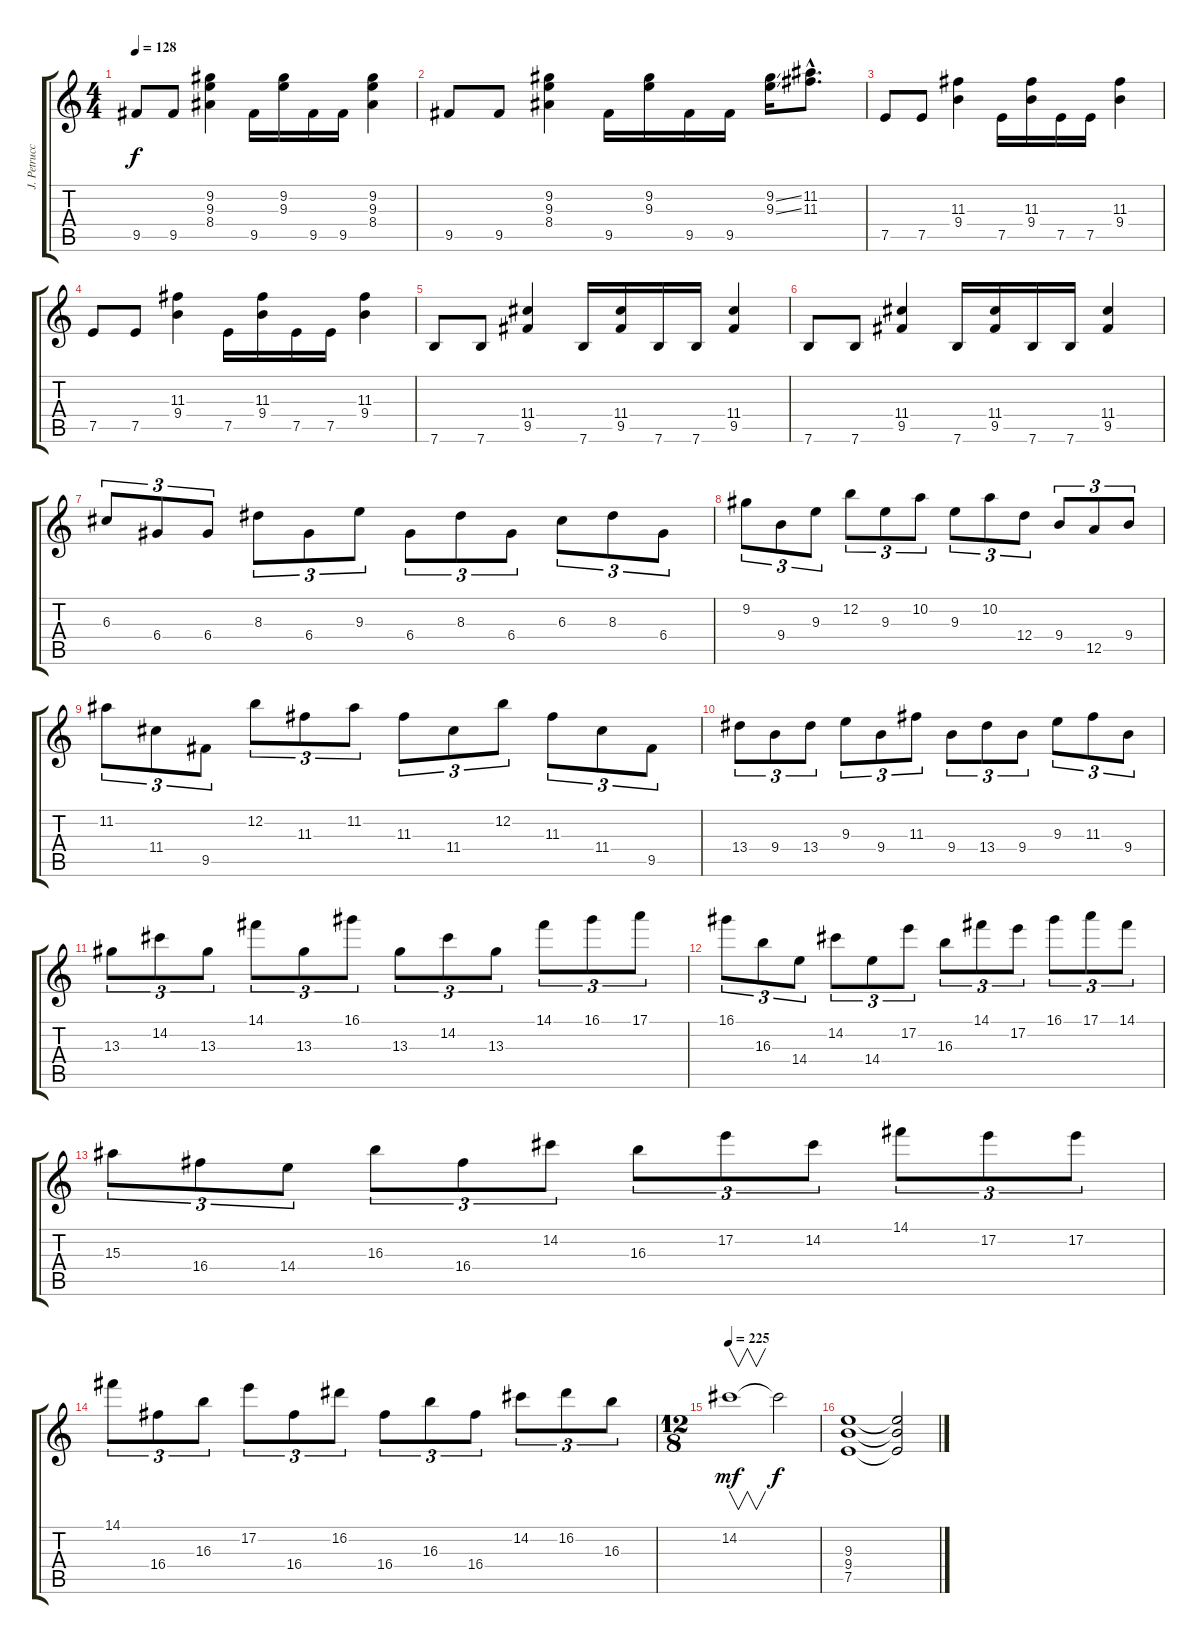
\track ("J. Petrucci" "J. Petrucc") {instrument overdrivenguitar}
\staff {score tabs}
\tuning (E4 B3 G3 D3 A2 E2) {hide}
\ts (4 4)
\tempo 128
\clef g2
\ks c
9.5.8{dy f} 9.5.8 (9.2 9.3 8.4).4 9.5.16 (9.2 9.3).16 9.5.16 9.5.16 (9.2 9.3 8.4).4 |
9.5.8 9.5.8 (9.2 9.3 8.4).4 9.5.16 (9.2 9.3).16 9.5.16 9.5.16 (9.2{ss} 9.3{ss}).16 (11.2{hac} 11.3{hac}).8{d} |
7.5.8 7.5.8 (11.3 9.4).4 7.5.16 (11.3 9.4).16 7.5.16 7.5.16 (11.3 9.4).4 |
7.5.8 7.5.8 (11.3 9.4).4 7.5.16 (11.3 9.4).16 7.5.16 7.5.16 (11.3 9.4).4 |
7.6.8 7.6.8 (11.4 9.5).4 7.6.16 (11.4 9.5).16 7.6.16 7.6.16 (11.4 9.5).4 |
7.6.8 7.6.8 (11.4 9.5).4 7.6.16 (11.4 9.5).16 7.6.16 7.6.16 (11.4 9.5).4 |
6.3.8{tu (3 2)} 6.4.8{tu (3 2)} 6.4.8{tu (3 2)} 8.3.8{tu (3 2)} 6.4.8{tu (3 2)} 9.3.8{tu (3 2)} 6.4.8{tu (3 2)} 8.3.8{tu (3 2)} 6.4.8{tu (3 2)} 6.3.8{tu (3 2)} 8.3.8{tu (3 2)} 6.4.8{tu (3 2)} |
9.2.8{tu (3 2)} 9.4.8{tu (3 2)} 9.3.8{tu (3 2)} 12.2.8{tu (3 2)} 9.3.8{tu (3 2)} 10.2.8{tu (3 2)} 9.3.8{tu (3 2)} 10.2.8{tu (3 2)} 12.4.8{tu (3 2)} 9.4.8{tu (3 2)} 12.5.8{tu (3 2)} 9.4.8{tu (3 2)} |
11.2.8{tu (3 2)} 11.4.8{tu (3 2)} 9.5.8{tu (3 2)} 12.2.8{tu (3 2)} 11.3.8{tu (3 2)} 11.2.8{tu (3 2)} 11.3.8{tu (3 2)} 11.4.8{tu (3 2)} 12.2.8{tu (3 2)} 11.3.8{tu (3 2)} 11.4.8{tu (3 2)} 9.5.8{tu (3 2)} |
13.4.8{tu (3 2)} 9.4.8{tu (3 2)} 13.4.8{tu (3 2)} 9.3.8{tu (3 2)} 9.4.8{tu (3 2)} 11.3.8{tu (3 2)} 9.4.8{tu (3 2)} 13.4.8{tu (3 2)} 9.4.8{tu (3 2)} 9.3.8{tu (3 2)} 11.3.8{tu (3 2)} 9.4.8{tu (3 2)} |
13.3.8{tu (3 2)} 14.2.8{tu (3 2)} 13.3.8{tu (3 2)} 14.1.8{tu (3 2)} 13.3.8{tu (3 2)} 16.1.8{tu (3 2)} 13.3.8{tu (3 2)} 14.2.8{tu (3 2)} 13.3.8{tu (3 2)} 14.1.8{tu (3 2)} 16.1.8{tu (3 2)} 17.1.8{tu (3 2)} |
16.1.8{tu (3 2)} 16.3.8{tu (3 2)} 14.4.8{tu (3 2)} 14.2.8{tu (3 2)} 14.4.8{tu (3 2)} 17.2.8{tu (3 2)} 16.3.8{tu (3 2)} 14.1.8{tu (3 2)} 17.2.8{tu (3 2)} 16.1.8{tu (3 2)} 17.1.8{tu (3 2)} 14.1.8{tu (3 2)} |
15.3.8{tu (3 2)} 16.4.8{tu (3 2)} 14.4.8{tu (3 2)} 16.3.8{tu (3 2)} 16.4.8{tu (3 2)} 14.2.8{tu (3 2)} 16.3.8{tu (3 2)} 17.2.8{tu (3 2)} 14.2.8{tu (3 2)} 14.1.8{tu (3 2)} 17.2.8{tu (3 2)} 17.2.8{tu (3 2)} |
14.1.8{tu (3 2)} 16.4.8{tu (3 2)} 16.3.8{tu (3 2)} 17.2.8{tu (3 2)} 16.4.8{tu (3 2)} 16.2.8{tu (3 2)} 16.4.8{tu (3 2)} 16.3.8{tu (3 2)} 16.4.8{tu (3 2)} 14.2.8{tu (3 2)} 16.2.8{tu (3 2)} 16.3.8{tu (3 2)} |
\ts (12 8)
\tempo 225
14.2.1{v dy mf} 14.2{t}.2{dy f} |
(9.3 9.4 7.5).1 (9.3{t} 9.4{t} 7.5{t}).2
